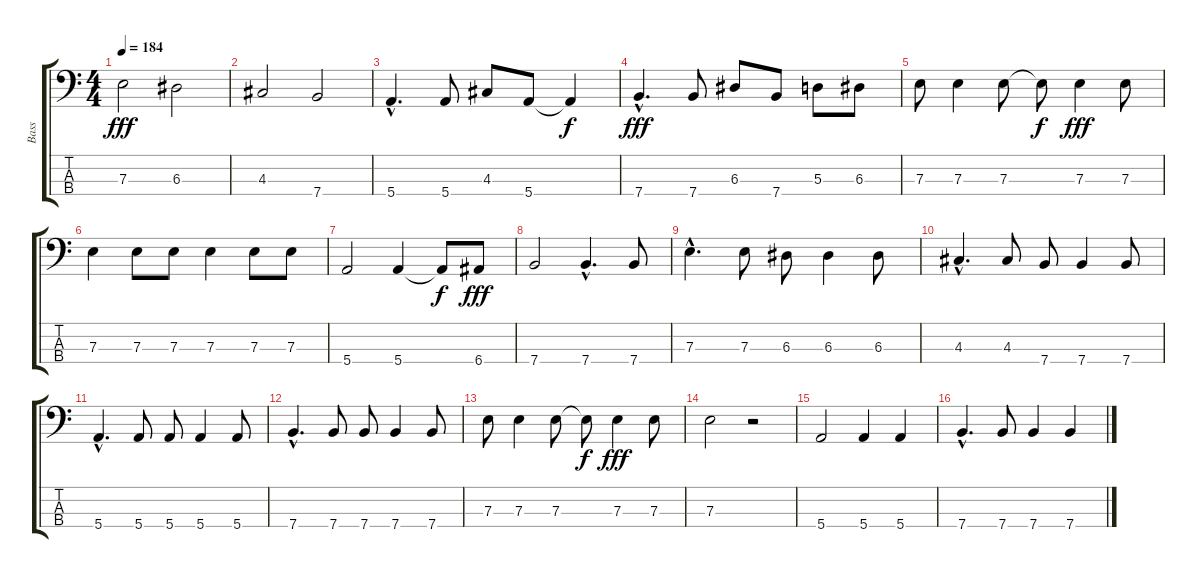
\track ("Bass" "Bass") {instrument electricbassfinger}
\staff {score tabs}
\tuning (G2 D2 A1 E1) {hide}
\ts (4 4)
\tempo 184
\clef f4
\ks c
7.3.2{dy fff} 6.3.2 |
4.3.2 7.4.2 |
5.4{hac}.4{d} 5.4.8 4.3.8 5.4.8 5.4{t}.4{dy f} |
7.4{hac}.4{d dy fff} 7.4.8 6.3.8 7.4.8 5.3.8 6.3.8 |
7.3.8 7.3.4 7.3.8 7.3{t}.8{dy f} 7.3.4{dy fff} 7.3.8 |
7.3.4 7.3.8 7.3.8 7.3.4 7.3.8 7.3.8 |
5.4.2 5.4.4 5.4{t}.8{dy f} 6.4.8{dy fff} |
7.4.2 7.4{hac}.4{d} 7.4.8 |
7.3{hac}.4{d} 7.3.8 6.3.8 6.3.4 6.3.8 |
4.3{hac}.4{d} 4.3.8 7.4.8 7.4.4 7.4.8 |
5.4{hac}.4{d} 5.4.8 5.4.8 5.4.4 5.4.8 |
7.4{hac}.4{d} 7.4.8 7.4.8 7.4.4 7.4.8 |
7.3.8 7.3.4 7.3.8 7.3{t}.8{dy f} 7.3.4{dy fff} 7.3.8 |
7.3.2 r.2 |
5.4.2 5.4.4 5.4.4 |
7.4{hac}.4{d} 7.4.8 7.4.4 7.4.4
